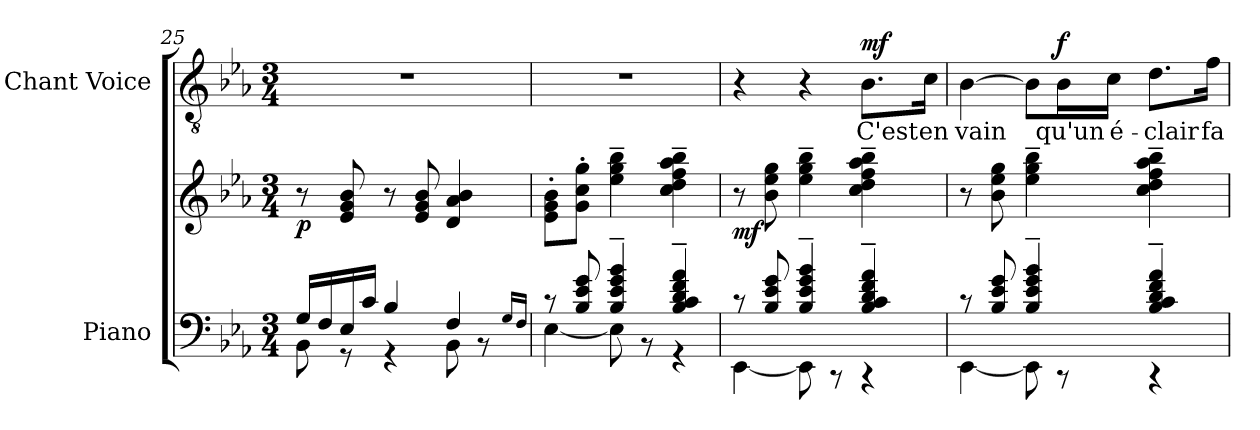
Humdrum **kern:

**kern	**kern	**dynam	**kern	**text	**dynam
*part2	*part2	*part2	*part1	*part1	*part1
*staff3	*staff2	*staff2/3	*staff1	*staff1	*staff1
*I"Piano	*	*	*I"Chant Voice	*	*
*I'Pno	*	*	*	*	*
*clefF4	*clefG2	*	*clefGv2	*	*
*k[b-e-a-]	*k[b-e-a-]	*	*k[b-e-a-]	*	*
*M3/4	*M3/4	*	*M3/4	*	*
=25	=25	=25	=25	=25	=25
*^	*	*	*	*	*
!	!	!	!LO:DY:b	!	!	!
16G/LL	8BB-\	8r	p	2.r	.	.
16F/	.	.	.	.	.	.
16E-/	8r	8e-/ 8g/ 8b-/	.	.	.	.
16c/JJ	.	.	.	.	.	.
4B-/	4r	8r	.	.	.	.
.	.	8e-/ 8g/ 8b-/	.	.	.	.
4F/	8BB-:\	4d/ 4a-/ 4b-/	.	.	.	.
.	8r	.	.	.	.	.
16qG/LL	.	.	.	.	.	.
16qF/JJ	.	.	.	.	.	.
=26	=26	=26	=26	=26	=26	=26
8rc	[4E-\	8e-\' 8g\' 8b-\'L	.	2.r	.	.
8B-/ 8e-/ 8g/	.	8g\' 8cc\' 8gg\'J	.	.	.	.
4B-/~ 4e-/~ 4g/~ 4b-/~	8E-\]	4ee-\~ 4gg\~ 4bb-\~	.	.	.	.
.	8r	.	.	.	.	.
4B-/~ 4c/~ 4d/~ 4f/~ 4a-/~	4r	4cc\~ 4dd\~ 4ff\~ 4aa-\~ 4bb-\~	.	.	.	.
!!LO:PB:g=z
=27	=27	=27	=27	=27	=27	=27
!	!	!	!LO:DY:b	!	!	!
8r	[4EE-\	8r	mf	4r	.	.
8B-/ 8e-/ 8g/	.	8b-\ 8ee-\ 8gg\	.	.	.	.
4B-/~ 4e-/~ 4g/~ 4b-/~	8EE-\]	4ee-\~ 4gg\~ 4bb-\~	.	4r	.	.
.	8r	.	.	.	.	.
!	!	!	!	!	!LO:LY:b	!LO:DY:a
4B-/~ 4c/~ 4d/~ 4f/~ 4a-/~	4r	4cc\~ 4dd\~ 4ff\~ 4aa-\~ 4bb-\~	.	8.B-\L	C'est	mf
!	!	!	!	!	!LO:LY:b	!
.	.	.	.	16c\Jk	en	.
=28	=28	=28	=28	=28	=28	=28
!	!	!	!	!	!LO:LY:b	!
8r	[4EE-\	8r	.	[4B-\	vain	.
8B-/ 8e-/ 8g/	.	8b-\ 8ee-\ 8gg\	.	.	.	.
4B-/~ 4e-/~ 4g/~ 4b-/~	8EE-\]	4ee-\~ 4gg\~ 4bb-\~	.	8B-\L]	.	.
!	!	!	!	!	!LO:LY:b	!LO:DY:a
.	8r	.	.	16B-\L	qu'un	f
!	!	!	!	!	!LO:LY:b	!
.	.	.	.	16c\JJ	é-	.
!	!	!	!	!	!LO:LY:b	!
4B-/~ 4c/~ 4d/~ 4f/~ 4a-/~	4r	4cc\~ 4dd\~ 4ff\~ 4aa-\~ 4bb-\~	.	8.d\L	-clair	.
!	!	!	!	!	!LO:LY:b	!
.	.	.	.	16f\Jk	fa-	.
*v	*v	*	*	*	*	*
=	=	=	=	=	=
*-	*-	*-	*-	*-	*-
